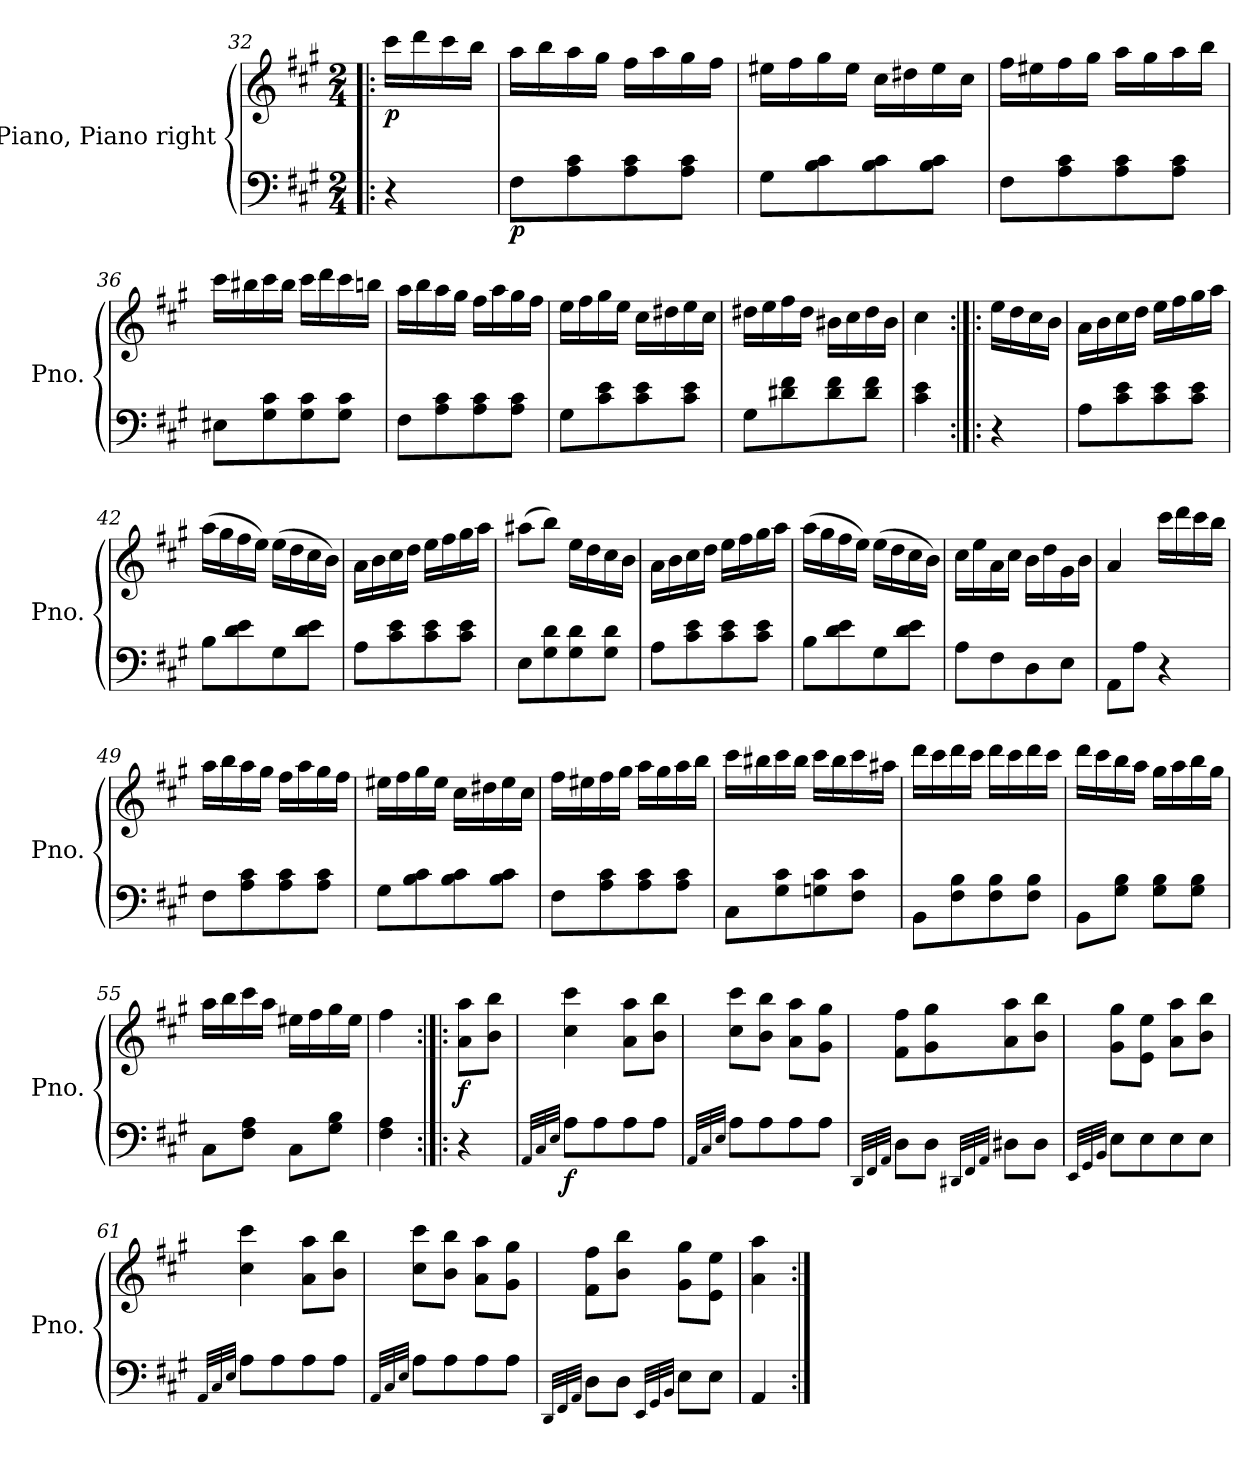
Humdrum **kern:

**kern	**kern	**dynam
*part1	*part1	*part1
*staff2	*staff1	*staff1/2
*I"Piano, Piano right	*	*
*I'Pno.	*	*
!!LO:PB:g=z
*clefF4	*clefG2	*
*k[f#c#g#]	*k[f#c#g#]	*
*M2/4	*M2/4	*
=32X3!|:	=32X3!|:	=32X3!|:
!	!	!LO:DY:b
4r	16ccc#\LL	p
.	16ddd\	.
.	16ccc#\	.
.	16bb\JJ	.
=33	=33	=33
!	!	!LO:DY:b=2
8F#\L	16aa\LL	p
.	16bb\	.
8A\ 8c#\	16aa\	.
.	16gg#\JJ	.
8A\ 8c#\	16ff#\LL	.
.	16aa\	.
8A\ 8c#\J	16gg#\	.
.	16ff#\JJ	.
=34	=34	=34
8G#\L	16ee#X\LL	.
.	16ff#\	.
8B\ 8c#\	16gg#\	.
.	16ee#\JJ	.
8B\ 8c#\	16cc#\LL	.
.	16dd#X\	.
8B\ 8c#\J	16ee#\	.
.	16cc#\JJ	.
=35	=35	=35
8F#\L	16ff#\LL	.
.	16ee#X\	.
8A\ 8c#\	16ff#\	.
.	16gg#\JJ	.
8A\ 8c#\	16aa\LL	.
.	16gg#\	.
8A\ 8c#\J	16aa\	.
.	16bb\JJ	.
=36	=36	=36
8E#X\L	16ccc#\LL	.
.	16bb#X\	.
8G#\ 8c#\	16ccc#\	.
.	16bb#\JJ	.
8G#\ 8c#\	16ccc#\LL	.
.	16ddd\	.
8G#\ 8c#\J	16ccc#\	.
.	16bbn\JJ	.
!!LO:LB:g=z
=37	=37	=37
8F#\L	16aa\LL	.
.	16bb\	.
8A\ 8c#\	16aa\	.
.	16gg#\JJ	.
8A\ 8c#\	16ff#\LL	.
.	16aa\	.
8A\ 8c#\J	16gg#\	.
.	16ff#\JJ	.
=38	=38	=38
8G#\L	16ee\LL	.
.	16ff#\	.
8c#\ 8e\	16gg#\	.
.	16ee\JJ	.
8c#\ 8e\	16cc#\LL	.
.	16dd#X\	.
8c#\ 8e\J	16ee\	.
.	16cc#\JJ	.
=39	=39	=39
8G#\L	16dd#X\LL	.
.	16ee\	.
8d#X\ 8f#\	16ff#\	.
.	16dd#\JJ	.
8d#\ 8f#\	16b#X\LL	.
.	16cc#\	.
8d#\ 8f#\J	16dd#\	.
.	16b#\JJ	.
=40	=40	=40
4c#\ 4e\	4cc#\	.
=40X4:|!|:	=40X4:|!|:	=40X4:|!|:
4r	16ee\LL	.
.	16dd\	.
.	16cc#\	.
.	16b\JJ	.
=41	=41	=41
8A\L	16a\LL	.
.	16b\	.
8c#\ 8e\	16cc#\	.
.	16dd\JJ	.
8c#\ 8e\	16ee\LL	.
.	16ff#\	.
8c#\ 8e\J	16gg#\	.
.	16aa\JJ	.
!!LO:LB:g=z
=42	=42	=42
8B\L	(>16aa\LL	.
.	16gg#\	.
8d\ 8e\	16ff#\	.
.	16ee\JJ)	.
8G#\	(>16ee\LL	.
.	16dd\	.
8d\ 8e\J	16cc#\	.
.	16b\JJ)	.
=43	=43	=43
8A\L	16a\LL	.
.	16b\	.
8c#\ 8e\	16cc#\	.
.	16dd\JJ	.
8c#\ 8e\	16ee\LL	.
.	16ff#\	.
8c#\ 8e\J	16gg#\	.
.	16aa\JJ	.
=44	=44	=44
8E\L	(>8aa#X\L	.
8G#\ 8d\	8bb\J)	.
8G#\ 8d\	16ee\LL	.
.	16dd\	.
8G#\ 8d\J	16cc#\	.
.	16b\JJ	.
=45	=45	=45
8A\L	16a\LL	.
.	16b\	.
8c#\ 8e\	16cc#\	.
.	16dd\JJ	.
8c#\ 8e\	16ee\LL	.
.	16ff#\	.
8c#\ 8e\J	16gg#\	.
.	16aa\JJ	.
=46	=46	=46
8B\L	(>16aa\LL	.
.	16gg#\	.
8d\ 8e\	16ff#\	.
.	16ee\JJ)	.
8G#\	(>16ee\LL	.
.	16dd\	.
8d\ 8e\J	16cc#\	.
.	16b\JJ)	.
!!LO:LB:g=z
=47	=47	=47
8A\L	16cc#\LL	.
.	16ee\	.
8F#\	16a\	.
.	16cc#\JJ	.
8D\	16b\LL	.
.	16dd\	.
8E\J	16g#\	.
.	16b\JJ	.
=48	=48	=48
8AA\L	4a/	.
8A\J	.	.
4r	16ccc#\LL	.
.	16ddd\	.
.	16ccc#\	.
.	16bb\JJ	.
=49	=49	=49
8F#\L	16aa\LL	.
.	16bb\	.
8A\ 8c#\	16aa\	.
.	16gg#\JJ	.
8A\ 8c#\	16ff#\LL	.
.	16aa\	.
8A\ 8c#\J	16gg#\	.
.	16ff#\JJ	.
=50	=50	=50
8G#\L	16ee#X\LL	.
.	16ff#\	.
8B\ 8c#\	16gg#\	.
.	16ee#\JJ	.
8B\ 8c#\	16cc#\LL	.
.	16dd#X\	.
8B\ 8c#\J	16ee#\	.
.	16cc#\JJ	.
=51	=51	=51
8F#\L	16ff#\LL	.
.	16ee#X\	.
8A\ 8c#\	16ff#\	.
.	16gg#\JJ	.
8A\ 8c#\	16aa\LL	.
.	16gg#\	.
8A\ 8c#\J	16aa\	.
.	16bb\JJ	.
!!LO:LB:g=z
=52	=52	=52
8C#\L	16ccc#\LL	.
.	16bb#X\	.
8G#\ 8c#\	16ccc#\	.
.	16bb#\JJ	.
8Gn\ 8c#\	16ccc#\LL	.
.	16bb#\	.
8F#\ 8c#\J	16ccc#\	.
.	16aa#X\JJ	.
=53	=53	=53
8BB\L	16ddd\LL	.
.	16ccc#\	.
8F#\ 8B\	16ddd\	.
.	16ccc#\JJ	.
8F#\ 8B\	16ddd\LL	.
.	16ccc#\	.
8F#\ 8B\J	16ddd\	.
.	16ccc#\JJ	.
=54	=54	=54
8BB\L	16ddd\LL	.
.	16ccc#\	.
8G#\ 8B\J	16bb\	.
.	16aa\JJ	.
8G#\ 8B\L	16gg#\LL	.
.	16aa\	.
8G#\ 8B\J	16bb\	.
.	16gg#\JJ	.
=55	=55	=55
8C#\L	16aa\LL	.
.	16bb\	.
8F#\ 8A\J	16ccc#\	.
.	16aa\JJ	.
8C#\L	16ee#X\LL	.
.	16ff#\	.
8G#\ 8B\J	16gg#\	.
.	16ee#\JJ	.
!!LO:LB:g=z
=56	=56	=56
4F#\ 4A\	4ff#\	.
=56X5:|!|:	=56X5:|!|:	=56X5:|!|:
!	!	!LO:DY:b
4r	8a\ 8aa\L	f
.	8b\ 8bb\J	.
=57	=57	=57
32qAA/LLL	.	.
32qC#/	.	.
32qE/JJJ	.	.
!	!	!LO:DY:b=2
8A\L	4cc#\ 4ccc#\	f
8A\	.	.
8A\	8a\ 8aa\L	.
8A\J	8b\ 8bb\J	.
=58	=58	=58
32qAA/LLL	.	.
32qC#/	.	.
32qE/JJJ	.	.
8A\L	8cc#\ 8ccc#\L	.
8A\	8b\ 8bb\J	.
8A\	8a\ 8aa\L	.
8A\J	8g#\ 8gg#\J	.
=59	=59	=59
32qDD/LLL	.	.
32qFF#/	.	.
32qAA/JJJ	.	.
8D\L	8f#\ 8ff#\L	.
8D\J	8g#\ 8gg#\	.
32qDD#X/LLL	.	.
32qFF#/	.	.
32qAA/JJJ	.	.
8D#X\L	8a\ 8aa\	.
8D#\J	8b\ 8bb\J	.
=60	=60	=60
32qEE/LLL	.	.
32qGG#/	.	.
32qBB/JJJ	.	.
8E\L	8g#\ 8gg#\L	.
8E\	8e\ 8ee\J	.
8E\	8a\ 8aa\L	.
8E\J	8b\ 8bb\J	.
=61	=61	=61
32qAA/LLL	.	.
32qC#/	.	.
32qE/JJJ	.	.
8A\L	4cc#\ 4ccc#\	.
8A\	.	.
8A\	8a\ 8aa\L	.
8A\J	8b\ 8bb\J	.
!!LO:PB:g=z
=62	=62	=62
32qAA/LLL	.	.
32qC#/	.	.
32qE/JJJ	.	.
8A\L	8cc#\ 8ccc#\L	.
8A\	8b\ 8bb\J	.
8A\	8a\ 8aa\L	.
8A\J	8g#\ 8gg#\J	.
=63	=63	=63
32qDD/LLL	.	.
32qFF#/	.	.
32qAA/JJJ	.	.
8D\L	8f#\ 8ff#\L	.
8D\J	8b\ 8bb\J	.
32qEE/LLL	.	.
32qGG#/	.	.
32qBB/JJJ	.	.
8E\L	8g#\ 8gg#\L	.
8E\J	8e\ 8ee\J	.
=64	=64	=64
4AA/	4a\ 4aa\	.
=:|!	=:|!	=:|!
*-	*-	*-
